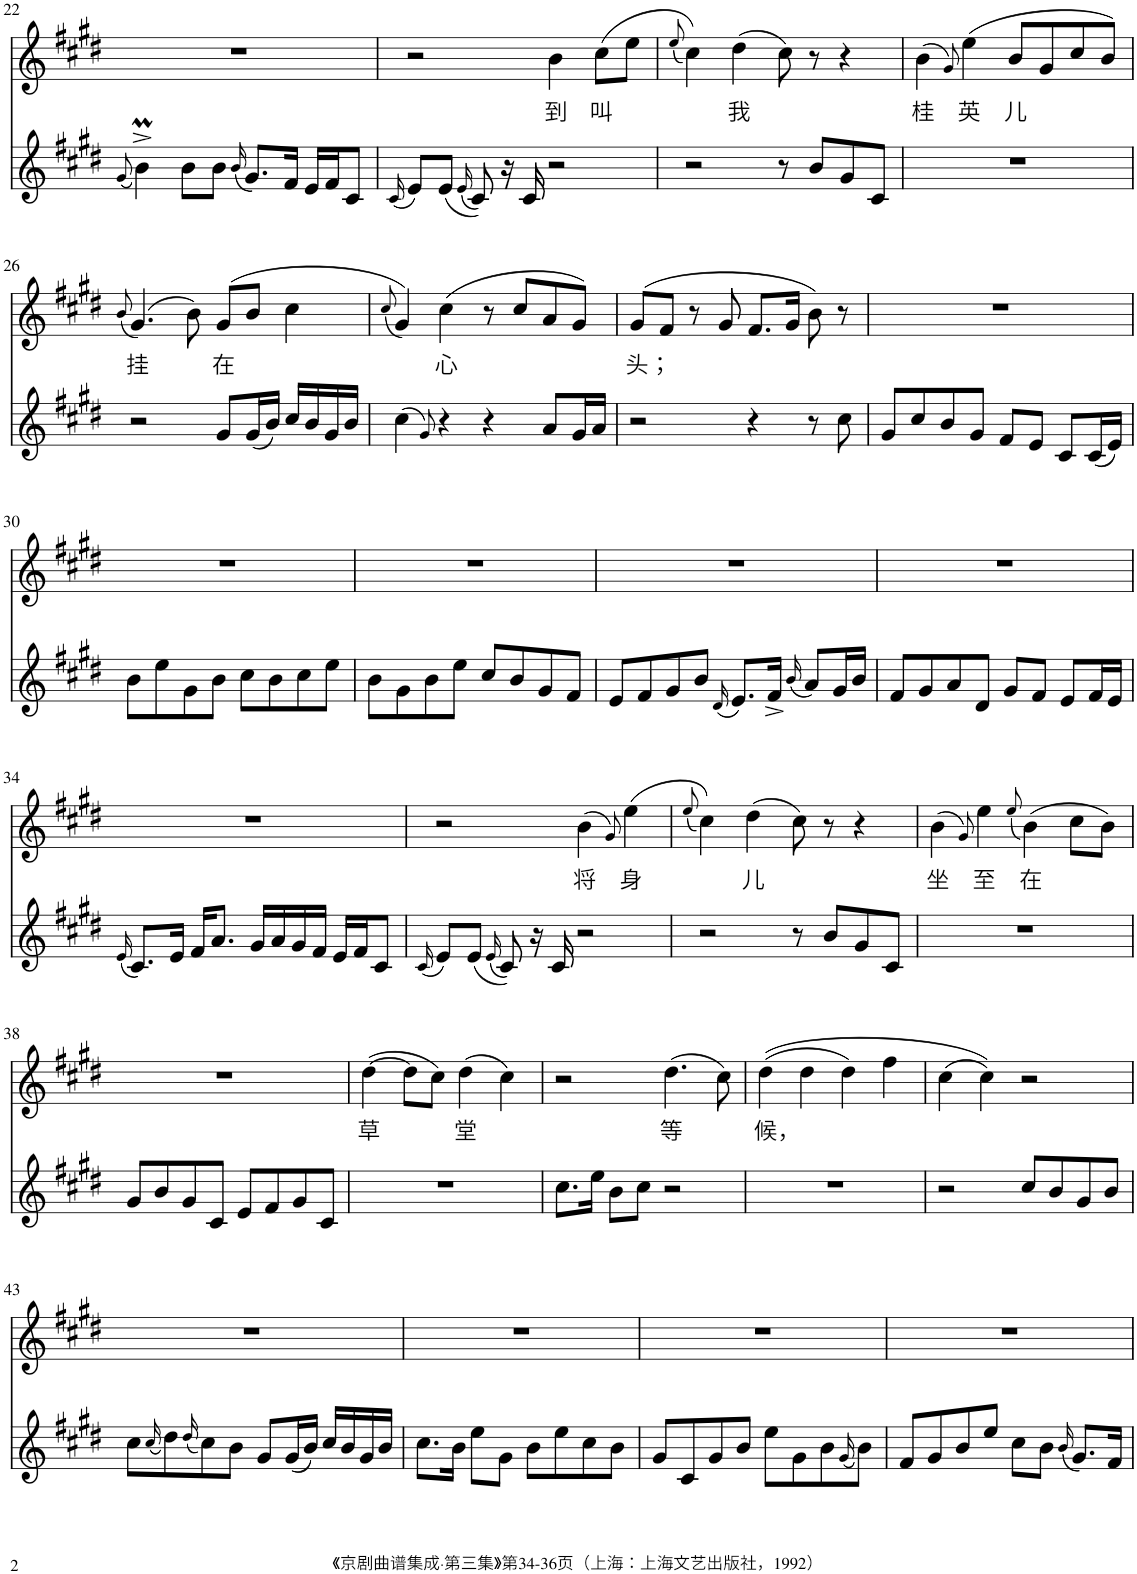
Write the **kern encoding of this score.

**kern	**kern	**text
*part2	*part1	*part1
*staff2	*staff1	*staff1
*I"Piano	*I"Piano	*
*I'Pno	*I'Pno	*
!!LO:PB:g=z
*clefG2	*clefG2	*
*k[f#c#g#d#]	*k[f#c#g#d#]	*
*M4/4	*M4/4	*
=22	=22	=22
(8qg#/	.	.
4bM^\)	1r	.
8b\L	.	.
8b\J	.	.
(16qb/	.	.
8.g#/L)	.	.
16f#/Jk	.	.
16e/LL	.	.
16f#/J	.	.
8c#/J	.	.
=23	=23	=23
(16qc#/	.	.
8e/L)	2r	.
(8e/J	.	.
(16qe/	.	.
8c#/))	.	.
16r	.	.
16c#/	.	.
!	!	!LO:LY:b
2r	4b\	到
!	!	!LO:LY:b
.	(8cc#\L	叫
.	8ee\J	.
=24	=24	=24
.	(8qee/	.
2r	4cc#\))	.
!	!	!LO:LY:b
.	(4dd#\	我
8r	8cc#\)	.
8b/L	8r	.
8g#/	4r	.
8c#/J	.	.
=25	=25	=25
!	!	!LO:LY:b
1r	(4b\	桂
.	8qg#/)	.
!	!	!LO:LY:b
.	(4ee\	英
!	!	!LO:LY:b
.	8b/L	儿
.	8g#/	.
.	8cc#/	.
.	8b/J)	.
!!LO:LB:g=z
=26	=26	=26
.	(8qb/	.
!	!	!LO:LY:b
2r	(4.g#/)	挂
.	8b\)	.
!	!	!LO:LY:b
8g#/L	(8g#/L	在
(16g#/L	8b/J	.
16b/JJ)	.	.
16cc#/LL	4cc#\	.
16b/	.	.
16g#/	.	.
16b/JJ	.	.
=27	=27	=27
.	(8qcc#/	.
(4cc#\	4g#/))	.
8qg#/)	.	.
!	!	!LO:LY:b
4r	(4cc#\	心
4r	8r	.
.	8cc#/L	.
8a/L	8a/	.
16g#/L	8g#/J)	.
16a/JJ	.	.
=28	=28	=28
!	!	!LO:LY:b
2r	(8g#/L	头；
.	8f#/J	.
.	8r	.
.	8g#/	.
4r	8.f#/L	.
.	16g#/Jk	.
8r	8b\)	.
8cc#\	8r	.
=29	=29	=29
8g#/L	1r	.
8cc#/	.	.
8b/	.	.
8g#/J	.	.
8f#/L	.	.
8e/J	.	.
8c#/L	.	.
(16c#/L	.	.
16e/JJ)	.	.
!!LO:LB:g=z
=30	=30	=30
8b\L	1r	.
8ee\	.	.
8g#\	.	.
8b\J	.	.
8cc#\L	.	.
8b\	.	.
8cc#\	.	.
8ee\J	.	.
=31	=31	=31
8b\L	1r	.
8g#\	.	.
8b\	.	.
8ee\J	.	.
8cc#/L	.	.
8b/	.	.
8g#/	.	.
8f#/J	.	.
=32	=32	=32
8e/L	1r	.
8f#/	.	.
8g#/	.	.
8b/J	.	.
(16qd#/	.	.
8.e/L)	.	.
16f#^/Jk	.	.
(16qb/	.	.
8a/L)	.	.
16g#/L	.	.
16b/JJ	.	.
=33	=33	=33
8f#/L	1r	.
8g#/	.	.
8a/	.	.
8d#/J	.	.
8g#/L	.	.
8f#/J	.	.
8e/L	.	.
16f#/L	.	.
16e/JJ	.	.
!!LO:LB:g=z
=34	=34	=34
(16qe/	.	.
8.c#/L)	1r	.
16e/Jk	.	.
16f#/KL	.	.
8.a/J	.	.
16g#/LL	.	.
16a/	.	.
16g#/	.	.
16f#/JJ	.	.
16e/LL	.	.
16f#/J	.	.
8c#/J	.	.
=35	=35	=35
(16qc#/	.	.
8e/L)	2r	.
(8e/J	.	.
(16qe/	.	.
8c#/))	.	.
16r	.	.
16c#/	.	.
!	!	!LO:LY:b
2r	(4b\	将
.	8qg#/)	.
!	!	!LO:LY:b
.	(4ee\	身
=36	=36	=36
.	(8qee/	.
2r	4cc#\))	.
!	!	!LO:LY:b
.	(4dd#\	儿
8r	8cc#\)	.
8b/L	8r	.
8g#/	4r	.
8c#/J	.	.
=37	=37	=37
!	!	!LO:LY:b
1r	(4b\	坐
.	8qg#/)	.
!	!	!LO:LY:b
.	4ee\	至
.	(8qee/	.
!	!	!LO:LY:b
.	(4b\)	在
.	8cc#\L	.
.	8b\J)	.
!!LO:LB:g=z
=38	=38	=38
8g#/L	1r	.
8b/	.	.
8g#/	.	.
8c#/J	.	.
8e/L	.	.
8f#/	.	.
8g#/	.	.
8c#/J	.	.
=39	=39	=39
!	!	!LO:LY:b
1r	([4dd#\	草
.	8dd#\L]	.
.	8cc#\J)	.
!	!	!LO:LY:b
.	(4dd#\	堂
.	4cc#\)	.
=40	=40	=40
8.cc#\L	2r	.
16ee\Jk	.	.
8b\L	.	.
8cc#\J	.	.
!	!	!LO:LY:b
2r	(4.dd#\	等
.	8cc#\)	.
=41	=41	=41
!	!	!LO:LY:b
1r	((4dd#\	候，
.	4dd#\	.
.	4dd#\)	.
.	4ff#\	.
=42	=42	=42
2r	(4cc#\	.
.	4cc#\))	.
8cc#/L	2r	.
8b/	.	.
8g#/	.	.
8b/J	.	.
!!LO:LB:g=z
=43	=43	=43
8cc#\L	1r	.
(16qcc#/	.	.
8dd#\)	.	.
(16qdd#/	.	.
8cc#\)	.	.
8b\J	.	.
8g#/L	.	.
(16g#/L	.	.
16b/JJ)	.	.
16cc#/LL	.	.
16b/	.	.
16g#/	.	.
16b/JJ	.	.
=44	=44	=44
8.cc#\L	1r	.
16b\Jk	.	.
8ee\L	.	.
8g#\J	.	.
8b\L	.	.
8ee\	.	.
8cc#\	.	.
8b\J	.	.
=45	=45	=45
8g#/L	1r	.
8c#/	.	.
8g#/	.	.
8b/J	.	.
8ee\L	.	.
8g#\	.	.
8b\	.	.
(16qg#/	.	.
8b\J)	.	.
=46	=46	=46
8f#/L	1r	.
8g#/	.	.
8b/	.	.
8ee/J	.	.
8cc#\L	.	.
8b\J	.	.
(16qb/	.	.
8.g#/L)	.	.
16f#/Jk	.	.
=	=	=
*-	*-	*-
